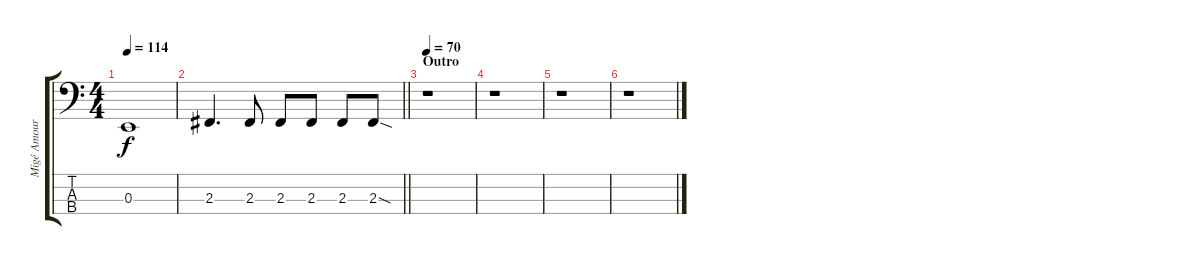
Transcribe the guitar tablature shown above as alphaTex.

\track ("Migé Amour (Bass)" "Migé Amour") {instrument electricbasspick}
\staff {score tabs}
\tuning (D2 A1 E1 B0) {hide}
\ts (4 4)
\tempo 114
\clef f4
\ks c
0.3.1{dy f} |
\barLineRight lightlight
2.3.4{d} 2.3.8 2.3.8 2.3.8 2.3.8 2.3{sod}.8 |
\section ("" "Outro")
\tempo 70
r.1 |
r.1 |
r.1 |
r.1
